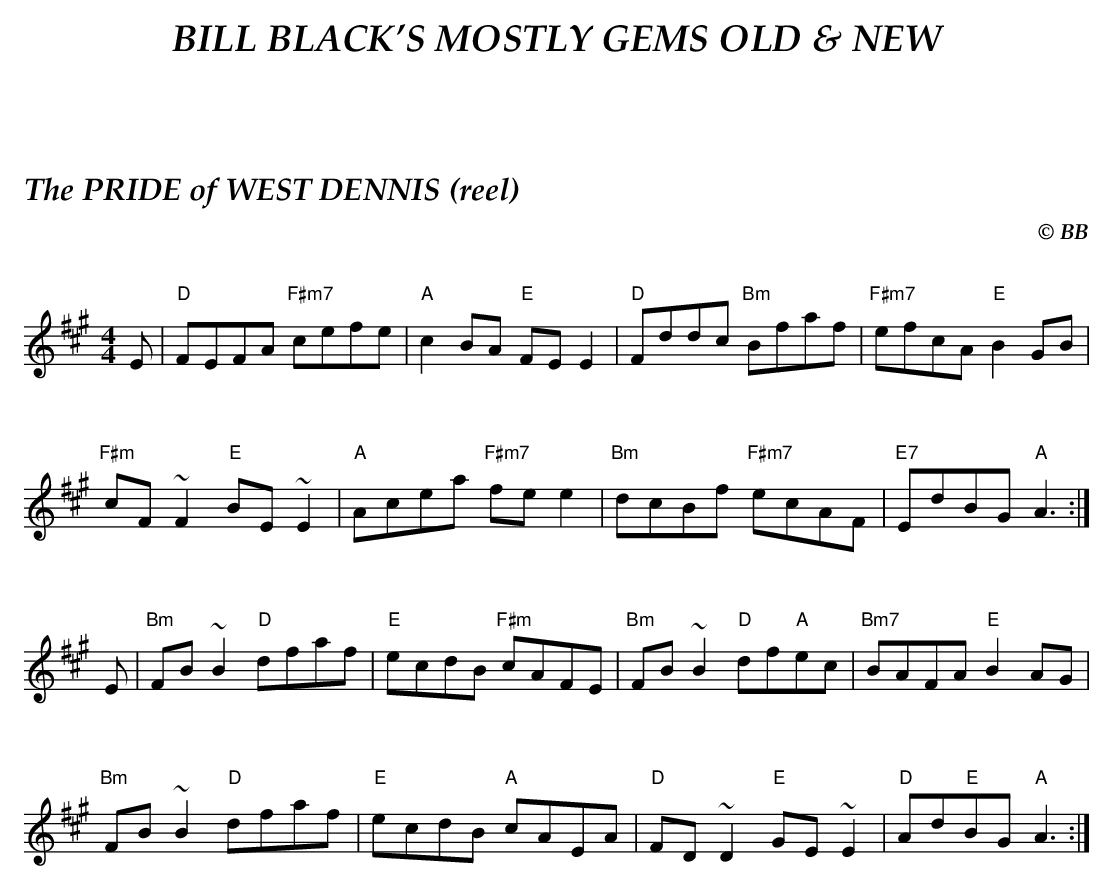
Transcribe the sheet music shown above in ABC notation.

X:1
T:PRIDE of WEST DENNIS (reel), The
C:© BB
L:1/8
M:4/4
Q:1/4=180
K:A
E|"D"FEFA "F#m7"cefe|"A"c2 BA "E"FE E2|"D"Fddc "Bm"Bfaf|"F#m7"efcA "E"B2 GB|
"F#m"cF ~F2 "E"BE ~E2|"A"Acea  "F#m7"fe e2|"Bm"dcBf "F#m7"ecAF|"E7"EdBG "A"A3 :|
E|"Bm"FB ~B2 "D"dfaf|"E"ecdB "F#m"cAFE|"Bm"FB ~B2 "D"df"A"ec|"Bm7"BAFA "E"B2 AG|
"Bm"FB ~B2 "D"dfaf|"E"ecdB "A"cAEA|"D"FD ~D2 "E"GE ~E2|"D"Ad"E"BG "A"A3 :|
